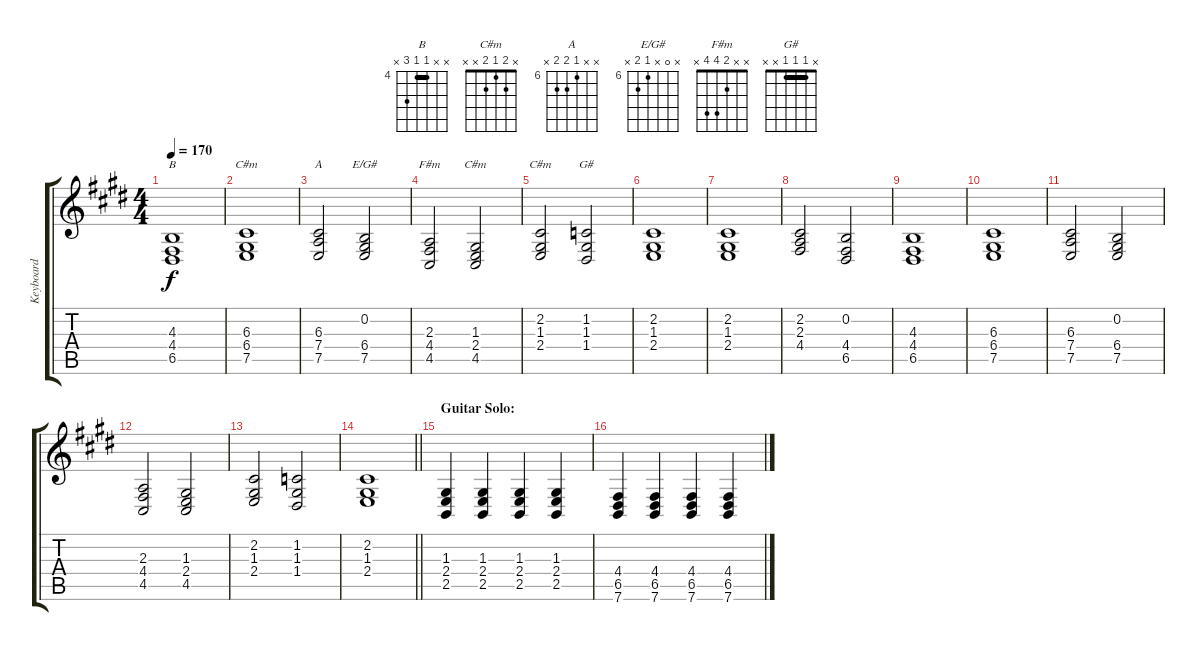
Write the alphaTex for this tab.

\track ("Keyboard" "Keyboard") {instrument stringensemble1}
\staff {score tabs}
\tuning (E4 B3 G3 D3 A2 E2) {hide}
\chord ("B" x x 4 4 6 x) {firstfret 4 barre 4}
\chord ("C#m" x x 6 6 7 x) {firstfret 6 barre 6}
\chord ("A" x x 6 7 7 x) {firstfret 6}
\chord ("E/G#" x 0 x 6 7 x) {firstfret 6}
\chord ("F#m" x x 2 4 4 x)
\chord ("C#m" x x 1 2 4 x)
\chord ("C#m" x 2 1 2 x x)
\chord ("G#" x 1 1 1 x x) {barre 1}
\ts (4 4)
\tempo 170
\clef g2
\ks c#minor
(4.3 4.4 6.5).1{ch "B" dy f} |
(6.3 6.4 7.5).1{ch "C#m"} |
(6.3 7.4 7.5).2{ch "A"} (0.2 6.4 7.5).2{ch "E/G#"} |
(2.3 4.4 4.5).2{ch "F#m"} (1.3 2.4 4.5).2{ch "C#m"} |
(2.2 1.3 2.4).2{ch "C#m"} (1.2 1.3 1.4).2{ch "G#"} |
(2.2 1.3 2.4).1 |
(2.2 1.3 2.4).1{volume 9 instrument rockorgan} |
(2.2 2.3 4.4).2 (0.2 4.4 6.5).2 |
(4.3 4.4 6.5).1 |
(6.3 6.4 7.5).1 |
(6.3 7.4 7.5).2 (0.2 6.4 7.5).2 |
(2.3 4.4 4.5).2 (1.3 2.4 4.5).2 |
(2.2 1.3 2.4).2 (1.2 1.3 1.4).2 |
\barLineRight lightlight
(2.2 1.3 2.4).1 |
\section ("" "Guitar Solo:")
(1.3 2.4 2.5).4{volume 10 instrument stringensemble1} (1.3 2.4 2.5).4 (1.3 2.4 2.5).4 (1.3 2.4 2.5).4 |
(4.4 6.5 7.6).4 (4.4 6.5 7.6).4 (4.4 6.5 7.6).4 (4.4 6.5 7.6).4
